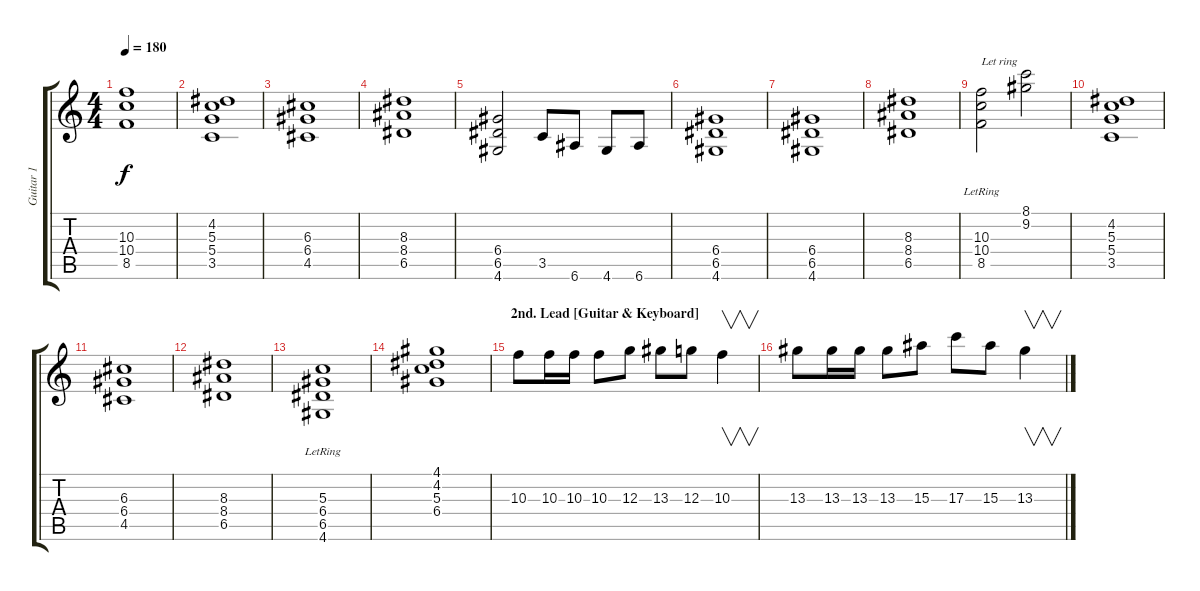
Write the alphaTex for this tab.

\track ("Guitar 1" "Guitar 1") {instrument distortionguitar}
\staff {score tabs}
\tuning (E4 B3 G3 D3 A2 E2) {hide}
\ts (4 4)
\tempo 180
\clef g2
\ks c
(10.3 10.4 8.5).1{dy f} |
(4.2 5.3 5.4 3.5).1 |
(6.3 6.4 4.5).1 |
(8.3 8.4 6.5).1 |
(6.4 6.5 4.6).2 3.5.8 6.6.8 4.6.8 6.6.8 |
(6.4 6.5 4.6).1 |
(6.4 6.5 4.6).1 |
(8.3 8.4 6.5).1 |
(10.3{lr} 10.4{lr} 8.5{lr}).2{txt "Let ring"} (8.1 9.2).2 |
(4.2 5.3 5.4 3.5).1 |
(6.3 6.4 4.5).1 |
(8.3 8.4 6.5).1 |
(5.3 6.4 6.5{lr} 4.6{lr}).1 |
(4.1 4.2 5.3 6.4).1 |
\section ("" "2nd. Lead [Guitar & Keyboard]")
10.3.8 10.3.16 10.3.16 10.3.8 12.3.8 13.3.8 12.3.8 10.3.4{v} |
13.3.8 13.3.16 13.3.16 13.3.8 15.3.8 17.3.8 15.3.8 13.3.4{v}
